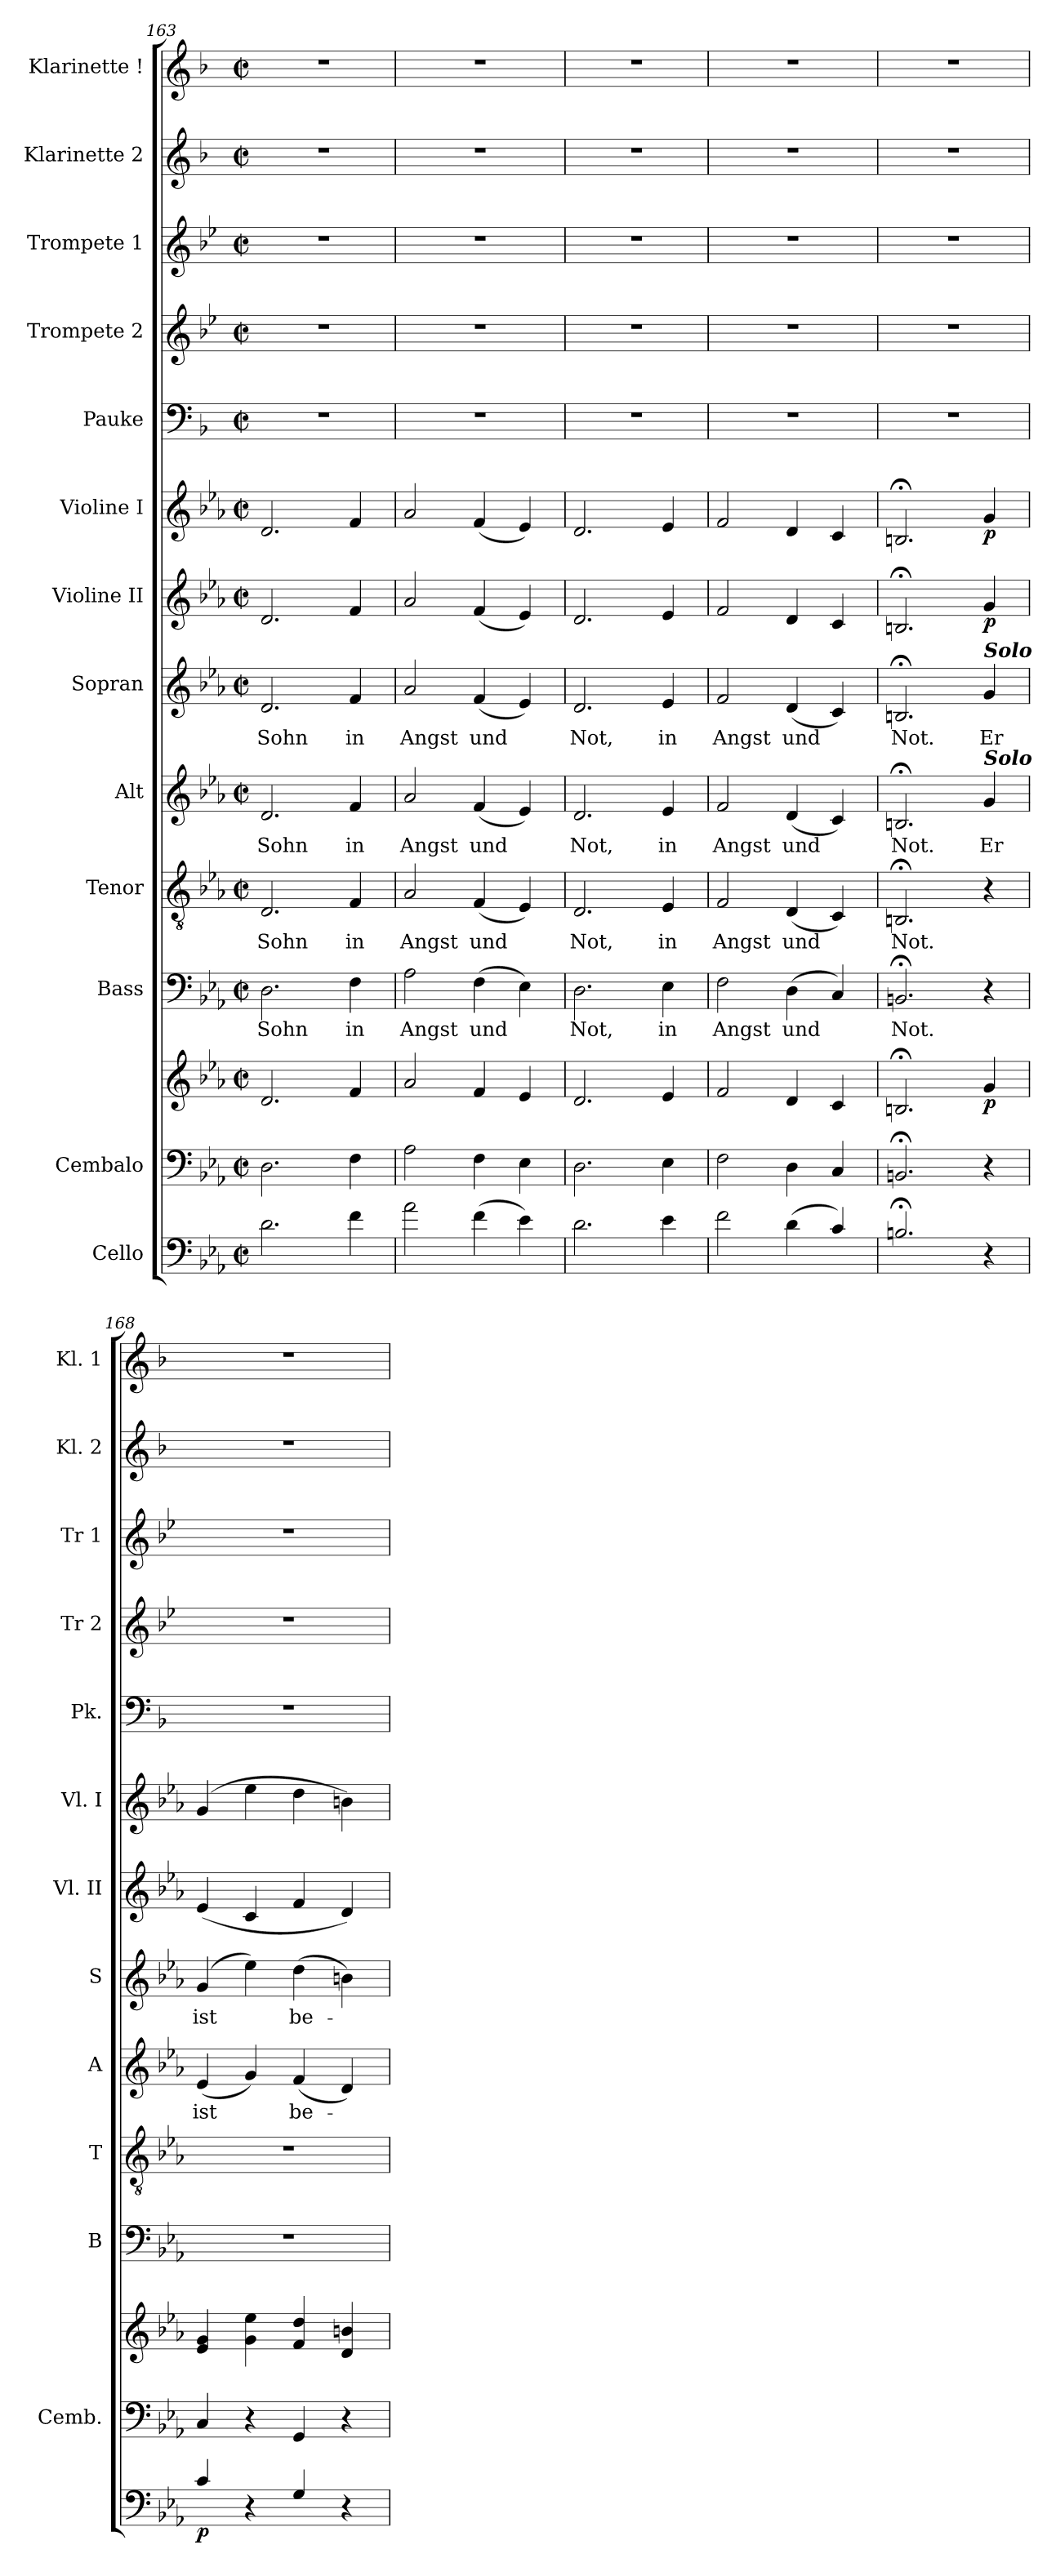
**kern	**dynam	**kern	**kern	**dynam	**kern	**text	**kern	**text	**kern	**text	**kern	**text	**kern	**dynam	**kern	**dynam	**kern	**kern	**kern	**kern	**kern
*part13	*part13	*part12	*part12	*part12	*part11	*part11	*part10	*part10	*part9	*part9	*part8	*part8	*part7	*part7	*part6	*part6	*part5	*part4	*part3	*part2	*part1
*staff14	*staff14	*staff13	*staff12	*staff12/13	*staff11	*staff11	*staff10	*staff10	*staff9	*staff9	*staff8	*staff8	*staff7	*staff7	*staff6	*staff6	*staff5	*staff4	*staff3	*staff2	*staff1
*I"Cello	*	*I"Cembalo	*	*	*I"Bass	*	*I"Tenor	*	*I"Alt	*	*I"Sopran	*	*I"Violine II	*	*I"Violine I	*	*I"Pauke	*I"Trompete 2	*I"Trompete 1	*I"Klarinette 2	*I"Klarinette !
*	*	*I'Cemb.	*	*	*I'B	*	*I'T	*	*I'A	*	*I'S	*	*I'Vl. II	*	*I'Vl. I	*	*I'Pk.	*I'Tr 2	*I'Tr 1	*I'Kl. 2	*I'Kl. 1
*clefF4	*	*clefF4	*clefG2	*	*clefF4	*	*clefGv2	*	*clefG2	*	*clefG2	*	*clefG2	*	*clefG2	*	*clefF4	*clefG2	*clefG2	*clefG2	*clefG2
*ITrd7c12	*	*	*	*	*	*	*	*	*	*	*	*	*	*	*	*	*ITrd1c2	*ITrd4c7	*ITrd4c7	*ITrd1c2	*ITrd1c2
*k[b-e-a-]	*	*k[b-e-a-]	*k[b-e-a-]	*	*k[b-e-a-]	*	*k[b-e-a-]	*	*k[b-e-a-]	*	*k[b-e-a-]	*	*k[b-e-a-]	*	*k[b-e-a-]	*	*k[b-e-a-]	*k[b-e-a-]	*k[b-e-a-]	*k[b-e-a-]	*k[b-e-a-]
*E-:	*	*E-:	*E-:	*	*E-:	*	*E-:	*	*E-:	*	*E-:	*	*E-:	*	*E-:	*	*E-:	*E-:	*E-:	*E-:	*E-:
*M2/2	*	*M2/2	*M2/2	*	*M2/2	*	*M2/2	*	*M2/2	*	*M2/2	*	*M2/2	*	*M2/2	*	*M2/2	*M2/2	*M2/2	*M2/2	*M2/2
*met(c|)	*	*met(c|)	*met(c|)	*	*met(c|)	*	*met(c|)	*	*met(c|)	*	*met(c|)	*	*met(c|)	*	*met(c|)	*	*met(c|)	*met(c|)	*met(c|)	*met(c|)	*met(c|)
=163	=163	=163	=163	=163	=163	=163	=163	=163	=163	=163	=163	=163	=163	=163	=163	=163	=163	=163	=163	=163	=163
!	!	!	!	!	!	!LO:LY:b	!	!LO:LY:b	!	!LO:LY:b	!	!LO:LY:b	!	!	!	!	!	!	!	!	!
2.D\	.	2.D\	2.d/	.	2.D\	Sohn	2.D/	Sohn	2.d/	Sohn	2.d/	Sohn	2.d/	.	2.d/	.	1r	1r	1r	1r	1r
!	!	!	!	!	!	!LO:LY:b	!	!LO:LY:b	!	!LO:LY:b	!	!LO:LY:b	!	!	!	!	!	!	!	!	!
4F\	.	4F\	4f/	.	4F\	in	4F/	in	4f/	in	4f/	in	4f/	.	4f/	.	.	.	.	.	.
=164	=164	=164	=164	=164	=164	=164	=164	=164	=164	=164	=164	=164	=164	=164	=164	=164	=164	=164	=164	=164	=164
!	!	!	!	!	!	!LO:LY:b	!	!LO:LY:b	!	!LO:LY:b	!	!LO:LY:b	!	!	!	!	!	!	!	!	!
2A-\	.	2A-\	2a-/	.	2A-\	Angst	2A-/	Angst	2a-/	Angst	2a-/	Angst	2a-/	.	2a-/	.	1r	1r	1r	1r	1r
!	!	!	!	!	!	!LO:LY:b	!	!LO:LY:b	!	!LO:LY:b	!	!LO:LY:b	!	!	!	!	!	!	!	!	!
(>4F\	.	4F\	4f/	.	(>4F\	und	(<4F/	und	(<4f/	und	(<4f/	und	(<4f/	.	(<4f/	.	.	.	.	.	.
4E-\)	.	4E-\	4e-/	.	4E-\)	.	4E-/)	.	4e-/)	.	4e-/)	.	4e-/)	.	4e-/)	.	.	.	.	.	.
=165	=165	=165	=165	=165	=165	=165	=165	=165	=165	=165	=165	=165	=165	=165	=165	=165	=165	=165	=165	=165	=165
!	!	!	!	!	!	!LO:LY:b	!	!LO:LY:b	!	!LO:LY:b	!	!LO:LY:b	!	!	!	!	!	!	!	!	!
2.D\	.	2.D\	2.d/	.	2.D\	Not,	2.D/	Not,	2.d/	Not,	2.d/	Not,	2.d/	.	2.d/	.	1r	1r	1r	1r	1r
!	!	!	!	!	!	!LO:LY:b	!	!LO:LY:b	!	!LO:LY:b	!	!LO:LY:b	!	!	!	!	!	!	!	!	!
4E-\	.	4E-\	4e-/	.	4E-\	in	4E-/	in	4e-/	in	4e-/	in	4e-/	.	4e-/	.	.	.	.	.	.
=166	=166	=166	=166	=166	=166	=166	=166	=166	=166	=166	=166	=166	=166	=166	=166	=166	=166	=166	=166	=166	=166
!	!	!	!	!	!	!LO:LY:b	!	!LO:LY:b	!	!LO:LY:b	!	!LO:LY:b	!	!	!	!	!	!	!	!	!
2F\	.	2F\	2f/	.	2F\	Angst	2F/	Angst	2f/	Angst	2f/	Angst	2f/	.	2f/	.	1r	1r	1r	1r	1r
!	!	!	!	!	!	!LO:LY:b	!	!LO:LY:b	!	!LO:LY:b	!	!LO:LY:b	!	!	!	!	!	!	!	!	!
(>4D\	.	4D\	4d/	.	(>4D\	und	(<4D/	und	(<4d/	und	(<4d/	und	4d/	.	(<4d/	.	.	.	.	.	.
4C/)	.	4C/	4c/	.	4C/)	.	4C/)	.	4c/)	.	4c/)	.	4c/	.	4c/	.	.	.	.	.	.
=167	=167	=167	=167	=167	=167	=167	=167	=167	=167	=167	=167	=167	=167	=167	=167	=167	=167	=167	=167	=167	=167
!	!	!	!	!	!	!LO:LY:b	!	!LO:LY:b	!	!LO:LY:b	!	!LO:LY:b	!	!	!	!	!	!	!	!	!
2.BBn;/	.	2.BBn;/	2.Bn;/	.	2.BBn;</	Not.	2.BBn;</	Not.	2.Bn;</	Not.	2.Bn;</	Not.	2.Bn;/	.	2.Bn;/	.	1r	1r	1r	1r	1r
!	!	!	!	!	!	!	!	!	!	!	!LO:TX:a:Bi:t=Solo	!	!	!	!	!	!	!	!	!	!
!	!	!	!	!	!	!	!	!	!LO:TX:a:Bi:t=Solo	!	!	!	!	!	!	!	!	!	!	!	!
!	!	!	!	!LO:DY:b	!	!	!	!	!	!LO:LY:b	!	!LO:LY:b	!	!LO:DY:b	!	!LO:DY:b	!	!	!	!	!
4r	.	4r	4g/	p	4r	.	4r	.	4g/	Er	4g/	Er	4g/	p	4g/	p	.	.	.	.	.
!!LO:PB:g=z
=168	=168	=168	=168	=168	=168	=168	=168	=168	=168	=168	=168	=168	=168	=168	=168	=168	=168	=168	=168	=168	=168
!	!LO:DY:b	!	!	!	!	!	!	!	!	!LO:LY:b	!	!LO:LY:b	!	!	!	!	!	!	!	!	!
4C/	p	4C/	4e-/ 4g/	.	1r	.	1r	.	(<4e-/	ist	(4g/	ist	(<4e-/	.	(4g/	.	1r	1r	1r	1r	1r
4r	.	4r	4g\ 4ee-\	.	.	.	.	.	4g/)	.	4ee-\)	.	4c/	.	4ee-\	.	.	.	.	.	.
!	!	!	!	!	!	!	!	!	!	!LO:LY:b	!	!LO:LY:b	!	!	!	!	!	!	!	!	!
4GG/	.	4GG/	4f/ 4dd/	.	.	.	.	.	(<4f/	be-	(>4dd\	be-	4f/	.	4dd\	.	.	.	.	.	.
4r	.	4r	4d/ 4bn/	.	.	.	.	.	4d/)	.	4bn\)	.	4d/)	.	4bn\)	.	.	.	.	.	.
=	=	=	=	=	=	=	=	=	=	=	=	=	=	=	=	=	=	=	=	=	=
*-	*-	*-	*-	*-	*-	*-	*-	*-	*-	*-	*-	*-	*-	*-	*-	*-	*-	*-	*-	*-	*-
